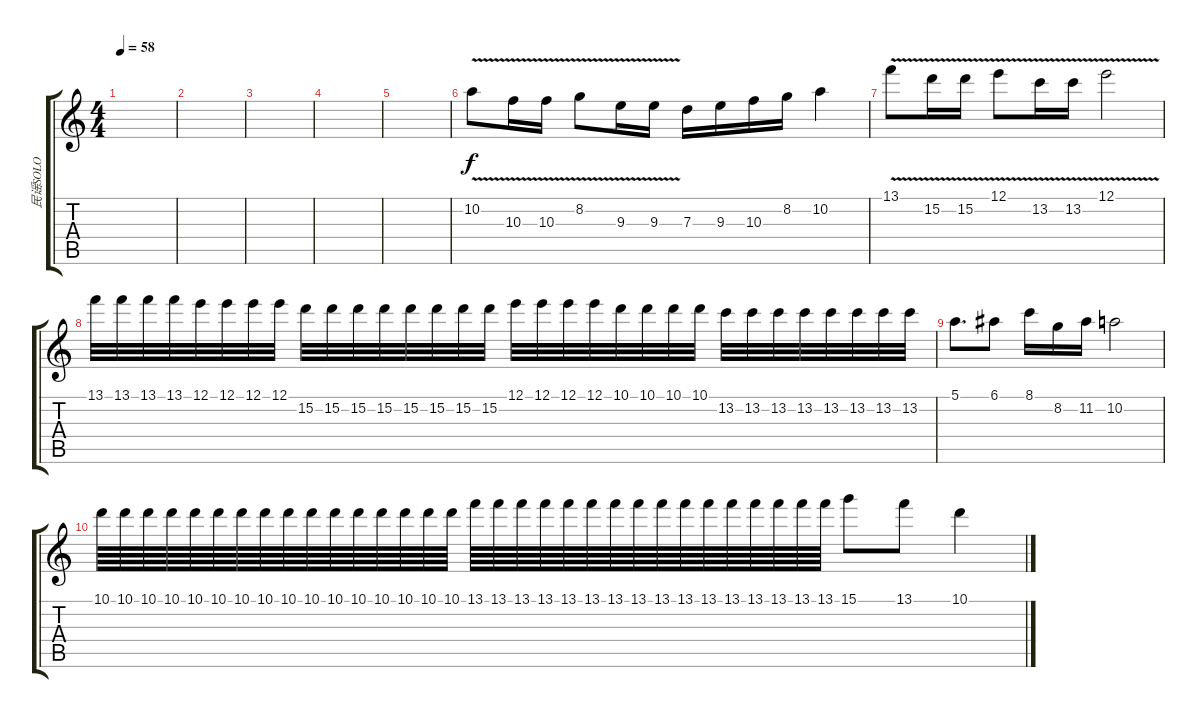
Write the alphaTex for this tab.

\track ("民谣SOLO" "民谣SOLO") {instrument acousticguitarsteel}
\staff {score tabs}
\tuning (E4 B3 G3 D3 A2 E2) {hide}
\ts (4 4)
\tempo 58
\clef g2
\ks c
|
|
|
|
|
10.2{v}.8 10.3{v}.16 10.3{v}.16 8.2{v}.8 9.3{v}.16 9.3{v}.16 7.3.16 9.3.16 10.3.16 8.2.16 10.2.4 |
13.1{v}.8 15.2{v}.16 15.2{v}.16 12.1{v}.8 13.2{v}.16 13.2{v}.16 12.1{v}.2 |
13.1.32 13.1.32 13.1.32 13.1.32 12.1.32 12.1.32 12.1.32 12.1.32 15.2.32 15.2.32 15.2.32 15.2.32 15.2.32 15.2.32 15.2.32 15.2.32 12.1.32 12.1.32 12.1.32 12.1.32 10.1.32 10.1.32 10.1.32 10.1.32 13.2.32 13.2.32 13.2.32 13.2.32 13.2.32 13.2.32 13.2.32 13.2.32 |
5.1.8{d} 6.1.8 8.1.16 8.2.16 11.2.16 10.2.2 |
10.1.64 10.1.64 10.1.64 10.1.64 10.1.64 10.1.64 10.1.64 10.1.64 10.1.64 10.1.64 10.1.64 10.1.64 10.1.64 10.1.64 10.1.64 10.1.64 13.1.64 13.1.64 13.1.64 13.1.64 13.1.64 13.1.64 13.1.64 13.1.64 13.1.64 13.1.64 13.1.64 13.1.64 13.1.64 13.1.64 13.1.64 13.1.64 15.1.8 13.1.8 10.1.4
